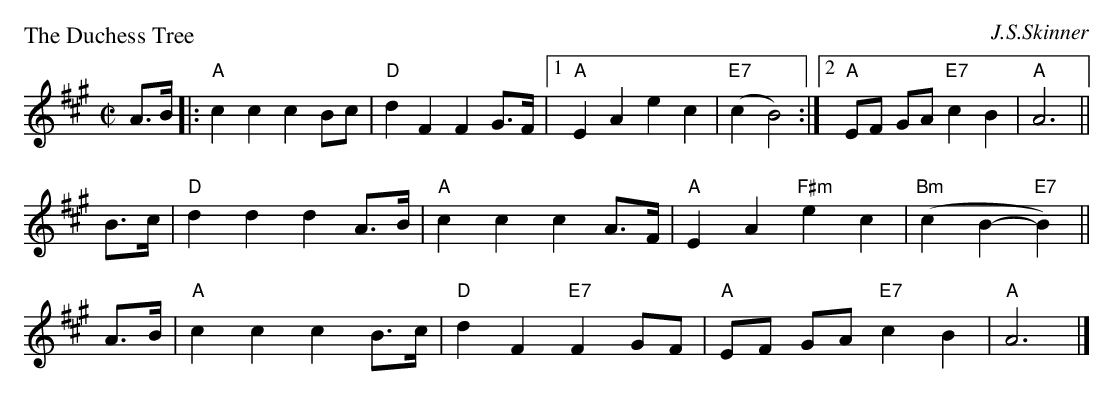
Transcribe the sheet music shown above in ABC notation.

X:1
P: The Duchess Tree
C: J.S.Skinner
M: C|
L: 1/8
K: A
A>B \
|: "A"c2 c2 c2 Bc | "D"d2 F2 F2 G>F |1 "A"E2 A2 e2 c2 | "E7"(c2B4) :|2 "A"EF GA "E7"c2 B2 | "A"A6 ||
B>c \
| "D"d2 d2 d2 A>B | "A"c2 c2 c2 A>F | "A"E2 A2 "F#m"e2 c2 | "Bm"(c2B2- "E7"B2) ||
A>B \
| "A"c2 c2 c2 B>c | "D"d2 F2 "E7"F2 GF | "A"EF GA "E7"c2 B2 | "A"A6 |]
